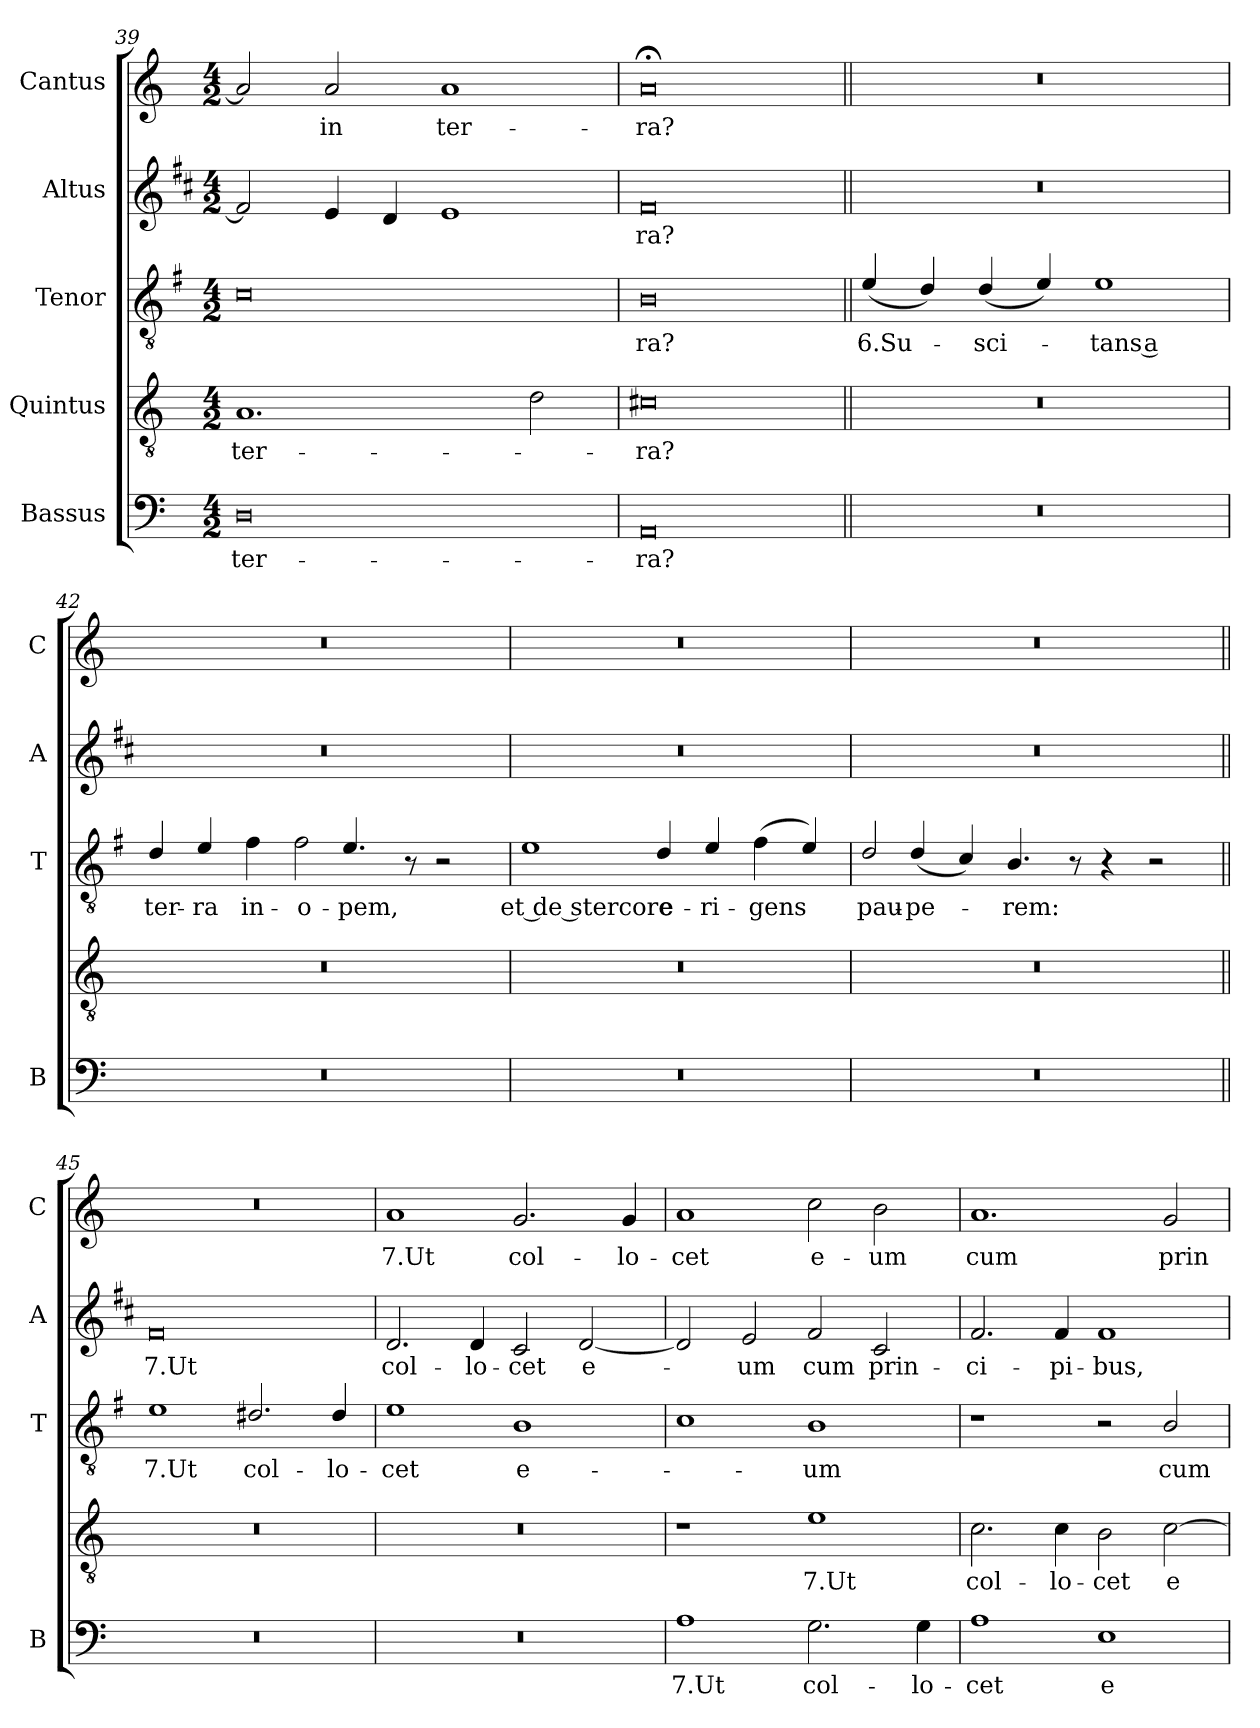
**kern	**text	**kern	**text	**kern	**text	**kern	**text	**kern	**text
*part5	*part5	*part4	*part4	*part3	*part3	*part2	*part2	*part1	*part1
*staff5	*staff5	*staff4	*staff4	*staff3	*staff3	*staff2	*staff2	*staff1	*staff1
*I"Bassus	*	*I"Quintus	*	*I"Tenor	*	*I"Altus	*	*I"Cantus	*
*I'B	*	*	*	*I'T	*	*I'A	*	*I'C	*
*clefF4	*	*clefGv2	*	*clefGv2	*	*clefG2	*	*clefG2	*
*	*	*	*	*ITrd4c7	*	*ITrd1c2	*	*	*
*k[]	*	*k[]	*	*k[]	*	*k[]	*	*k[]	*
*C:	*	*C:	*	*C:	*	*C:	*	*C:	*
*M4/2	*	*M4/2	*	*M4/2	*	*M4/2	*	*M4/2	*
=39	=39	=39	=39	=39	=39	=39	=39	=39	=39
!	!LO:LY:b	!	!LO:LY:b	!	!	!	!	!	!
0D	ter-	1.A	ter-	0F	.	2e/]	.	2a/]	.
!	!	!	!	!	!	!	!	!	!LO:LY:b
.	.	.	.	.	.	4d/	.	2a/	in
.	.	.	.	.	.	4c/	.	.	.
!	!	!	!	!	!	!	!	!	!LO:LY:b
.	.	.	.	.	.	1d	.	1a	ter-
.	.	2d\	.	.	.	.	.	.	.
=40	=40	=40	=40	=40	=40	=40	=40	=40	=40
!	!LO:LY:b	!	!LO:LY:b	!	!LO:LY:b	!	!LO:LY:b	!	!LO:LY:b
0AA	-ra?	0c#X	-ra?	0E	-ra?	0e	-ra?	0a;<	-ra?
!!LO:LB:g=z
=41||	=41||	=41||	=41||	=41||	=41||	=41||	=41||	=41||	=41||
!	!	!	!	!	!LO:LY:b	!	!	!	!
0r	.	0r	.	(<4A/	6.Su-	0r	.	0r	.
.	.	.	.	4G/)	.	.	.	.	.
!	!	!	!	!	!LO:LY:b	!	!	!	!
.	.	.	.	(<4G/	-sci-	.	.	.	.
.	.	.	.	4A/)	.	.	.	.	.
!	!	!	!	!	!LO:LY:b	!	!	!	!
.	.	.	.	1A	-tans a	.	.	.	.
=42	=42	=42	=42	=42	=42	=42	=42	=42	=42
!	!	!	!	!	!LO:LY:b	!	!	!	!
0r	.	0r	.	4G/	ter-	0r	.	0r	.
!	!	!	!	!	!LO:LY:b	!	!	!	!
.	.	.	.	4A/	-ra	.	.	.	.
!	!	!	!	!	!LO:LY:b	!	!	!	!
.	.	.	.	4B\	in-	.	.	.	.
!	!	!	!	!LO:N:head=open	!LO:LY:b	!	!	!	!
.	.	.	.	4B\	-o-	.	.	.	.
!	!	!	!	!	!LO:LY:b	!	!	!	!
.	.	.	.	4.A/	-pem,	.	.	.	.
.	.	.	.	8r	.	.	.	.	.
.	.	.	.	2r	.	.	.	.	.
=43	=43	=43	=43	=43	=43	=43	=43	=43	=43
!	!	!	!	!	!LO:LY:b	!	!	!	!
0r	.	0r	.	1A	et de stercore	0r	.	0r	.
!	!	!	!	!	!LO:LY:b	!	!	!	!
.	.	.	.	4G/	e-	.	.	.	.
!	!	!	!	!	!LO:LY:b	!	!	!	!
.	.	.	.	4A/	-ri-	.	.	.	.
!	!	!	!	!	!LO:LY:b	!	!	!	!
.	.	.	.	(>4B\	-gens	.	.	.	.
.	.	.	.	4A/)	.	.	.	.	.
=44	=44	=44	=44	=44	=44	=44	=44	=44	=44
!	!	!	!	!LO:N:head=open	!LO:LY:b	!	!	!	!
0r	.	0r	.	4G/	pau-	0r	.	0r	.
!	!	!	!	!	!LO:LY:b	!	!	!	!
.	.	.	.	(<4G/	-pe-	.	.	.	.
.	.	.	.	4F/)	.	.	.	.	.
!	!	!	!	!	!LO:LY:b	!	!	!	!
.	.	.	.	4.E/	-rem:	.	.	.	.
.	.	.	.	8r	.	.	.	.	.
.	.	.	.	4r	.	.	.	.	.
.	.	.	.	2r	.	.	.	.	.
!!LO:LB:g=z
=45||	=45||	=45||	=45||	=45||	=45||	=45||	=45||	=45||	=45||
!	!	!	!	!	!LO:LY:b	!	!LO:LY:b	!	!
0r	.	0r	.	1A	7.Ut	0e	7.Ut	0r	.
!	!	!	!	!	!LO:LY:b	!	!	!	!
.	.	.	.	2.G#X/	col-	.	.	.	.
!	!	!	!	!	!LO:LY:b	!	!	!	!
.	.	.	.	4G#/	-lo-	.	.	.	.
=46	=46	=46	=46	=46	=46	=46	=46	=46	=46
!	!	!	!	!	!LO:LY:b	!	!LO:LY:b	!	!LO:LY:b
0r	.	0r	.	1A	-cet	2.c/	col-	1a	7.Ut
!	!	!	!	!	!	!	!LO:LY:b	!	!
.	.	.	.	.	.	4c/	-lo-	.	.
!	!	!	!	!	!LO:LY:b	!	!LO:LY:b	!	!LO:LY:b
.	.	.	.	1E	e-	2B/	-cet	2.g/	col-
!	!	!	!	!	!	!	!LO:LY:b	!	!
.	.	.	.	.	.	[2c/	e-	.	.
!	!	!	!	!	!	!	!	!	!LO:LY:b
.	.	.	.	.	.	.	.	4g/	-lo-
=47	=47	=47	=47	=47	=47	=47	=47	=47	=47
!	!LO:LY:b	!	!	!	!	!	!	!	!LO:LY:b
1A	7.Ut	1r	.	1F	.	2c/]	.	1a	-cet
!	!	!	!	!	!	!	!LO:LY:b	!	!
.	.	.	.	.	.	2d/	-um	.	.
!	!LO:LY:b	!	!LO:LY:b	!	!LO:LY:b	!	!LO:LY:b	!	!LO:LY:b
2.G\	col-	1e	7.Ut	1E	-um	2e/	cum	2cc\	e-
!	!	!	!	!	!	!	!LO:LY:b	!	!LO:LY:b
.	.	.	.	.	.	2B/	prin-	2b\	-um
!	!LO:LY:b	!	!	!	!	!	!	!	!
4G\	-lo-	.	.	.	.	.	.	.	.
=48	=48	=48	=48	=48	=48	=48	=48	=48	=48
!	!LO:LY:b	!	!LO:LY:b	!	!	!	!LO:LY:b	!	!LO:LY:b
1A	-cet	2.c\	col-	1r	.	2.e/	-ci-	1.a	cum
!	!	!	!LO:LY:b	!	!	!	!LO:LY:b	!	!
.	.	4c\	-lo-	.	.	4e/	-pi-	.	.
!	!LO:LY:b	!	!LO:LY:b	!	!	!	!LO:LY:b	!	!
1E	e-	2B\	-cet	2r	.	1e	-bus,	.	.
!	!	!	!LO:LY:b	!	!LO:LY:b	!	!	!	!LO:LY:b
.	.	[2c\	e-	2E/	cum	.	.	2g/	prin-
=	=	=	=	=	=	=	=	=	=
*-	*-	*-	*-	*-	*-	*-	*-	*-	*-
